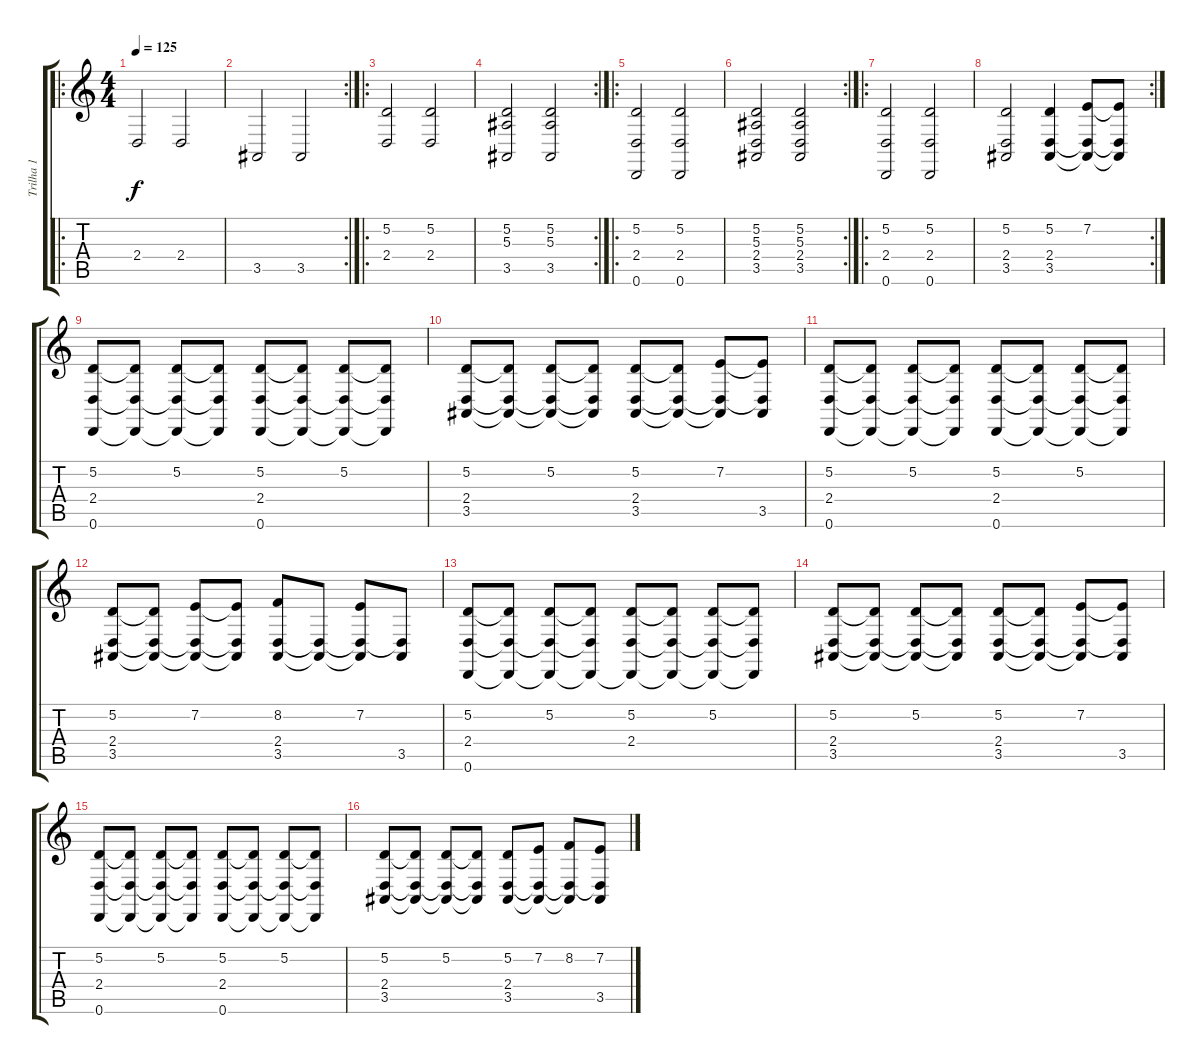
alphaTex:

\track ("Trilha 1" "Trilha 1") {instrument electricgrandpiano}
\staff {score tabs}
\tuning (D4 A3 F3 C3 G2 D2) {hide}
\ro
\ts (4 4)
\tempo 125
\clef g2
\ks c
2.4.2{dy f instrument electricgrandpiano} 2.4.2 |
\rc 2
3.5.2 3.5.2 |
\ro
(5.2 2.4).2 (5.2 2.4).2 |
\rc 2
(5.2 5.3 3.5).2 (5.2 5.3 3.5).2 |
\ro
(5.2 2.4 0.6).2 (5.2 2.4 0.6).2 |
\rc 2
(5.2 5.3 2.4 3.5).2 (5.2 5.3 2.4 3.5).2 |
\ro
(5.2 2.4 0.6).2 (5.2 2.4 0.6).2 |
\rc 2
(5.2 2.4 3.5).2 (5.2 2.4 3.5).4 (7.2 2.4{t} 3.5{t}).8 (7.2{t} 2.4{t} 3.5{t}).8 |
(5.2 2.4 0.6).8 (5.2{t} 2.4{t} 0.6{t}).8 (5.2 2.4{t} 0.6{t}).8 (5.2{t} 2.4{t} 0.6{t}).8 (5.2 2.4 0.6).8 (5.2{t} 2.4{t} 0.6{t}).8 (5.2 2.4{t} 0.6{t}).8 (5.2{t} 2.4{t} 0.6{t}).8 |
(5.2 2.4 3.5).8 (5.2{t} 2.4{t} 3.5{t}).8 (5.2 2.4{t} 3.5{t}).8 (5.2{t} 2.4{t} 3.5{t}).8 (5.2 2.4 3.5).8 (5.2{t} 2.4{t} 3.5{t}).8 (7.2 2.4{t} 3.5{t}).8 (7.2{t} 2.4{t} 3.5).8 |
(5.2 2.4 0.6).8 (5.2{t} 2.4{t} 0.6{t}).8 (5.2 2.4{t} 0.6{t}).8 (5.2{t} 2.4{t} 0.6{t}).8 (5.2 2.4 0.6).8 (5.2{t} 2.4{t} 0.6{t}).8 (5.2 2.4{t} 0.6{t}).8 (5.2{t} 2.4{t} 0.6{t}).8 |
(5.2 2.4 3.5).8 (5.2{t} 2.4{t} 3.5{t}).8 (7.2 2.4{t} 3.5{t}).8 (7.2{t} 2.4{t} 3.5{t}).8 (8.2 2.4 3.5).8 (2.4{t} 3.5{t}).8 (7.2 2.4{t} 3.5{t}).8 (2.4{t} 3.5).8 |
(5.2 2.4 0.6).8 (5.2{t} 2.4{t} 0.6{t}).8 (5.2 2.4{t} 0.6{t}).8 (5.2{t} 2.4{t} 0.6{t}).8 (5.2 2.4 0.6{t}).8 (5.2{t} 2.4{t} 0.6{t}).8 (5.2 2.4{t} 0.6{t}).8 (5.2{t} 2.4{t} 0.6{t}).8 |
(5.2 2.4 3.5).8 (5.2{t} 2.4{t} 3.5{t}).8 (5.2 2.4{t} 3.5{t}).8 (5.2{t} 2.4{t} 3.5{t}).8 (5.2 2.4 3.5).8 (5.2{t} 2.4{t} 3.5{t}).8 (7.2 2.4{t} 3.5{t}).8 (7.2{t} 2.4{t} 3.5).8 |
(5.2 2.4 0.6).8 (5.2{t} 2.4{t} 0.6{t}).8 (5.2 2.4{t} 0.6{t}).8 (5.2{t} 2.4{t} 0.6{t}).8 (5.2 2.4 0.6).8 (5.2{t} 2.4{t} 0.6{t}).8 (5.2 2.4{t} 0.6{t}).8 (5.2{t} 2.4{t} 0.6{t}).8 |
(5.2 2.4 3.5).8 (5.2{t} 2.4{t} 3.5{t}).8 (5.2 2.4{t} 3.5{t}).8 (5.2{t} 2.4{t} 3.5{t}).8 (5.2 2.4 3.5).8 (7.2 2.4{t} 3.5{t}).8 (8.2 2.4{t} 3.5{t}).8 (7.2 2.4{t} 3.5).8
